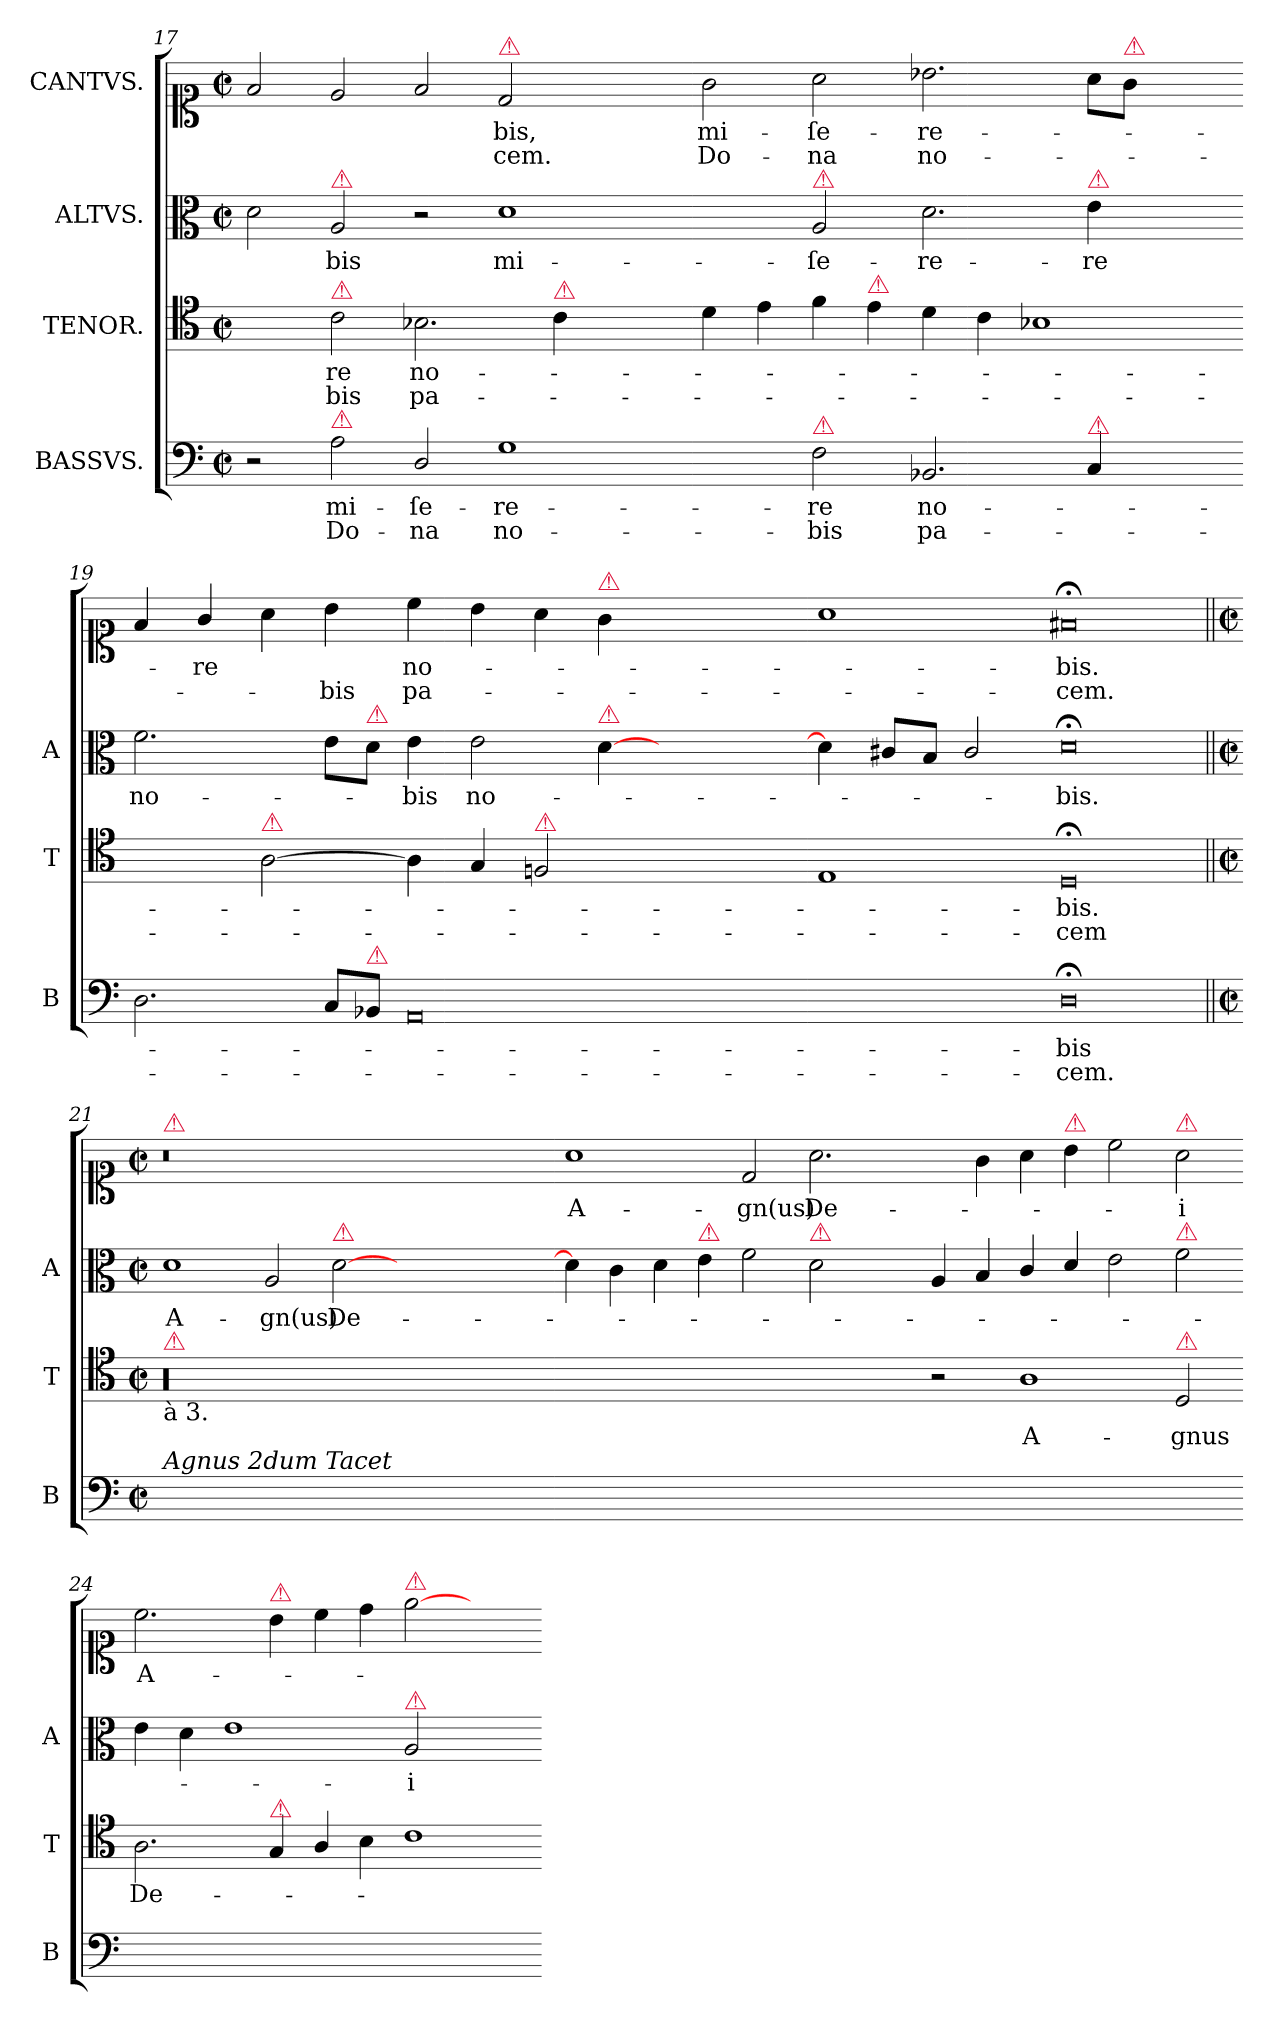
**kern	**text	**text	**kern	**text	**text	**kern	**text	**kern	**text	**text
*part4	*part4	*part4	*part3	*part3	*part3	*part2	*part2	*part1	*part1	*part1
*staff4	*staff4	*staff4	*staff3	*staff3	*staff3	*staff2	*staff2	*staff1	*staff1	*staff1
*I"BASSVS.	*	*	*I"TENOR.	*	*	*I"ALTVS.	*	*I"CANTVS.	*	*
*I'B	*	*	*I'T	*	*	*I'A	*	*	*	*
*clefF4	*	*	*clefC4	*	*	*clefC3	*	*clefC1	*	*
*k[]	*	*	*k[]	*	*	*k[]	*	*k[]	*	*
*M2/1	*	*	*M2/1	*	*	*M2/1	*	*M2/1	*	*
*met(c|)	*	*	*met(c|)	*	*	*met(c|)	*	*met(c|)	*	*
=17	=17	=17	=17	=17	=17	=17	=17	=17	=17	=17
2r	.	.	2ryy	.	.	2d\	.	2f/	.	.
!	!	!	!	!	!	!LO:TX:a:color=crimson:t=⚠	!	!	!	!
!	!	!	!LO:TX:a:color=crimson:t=⚠	!	!	!	!	!	!	!
!LO:TX:a:color=crimson:t=⚠	!	!	!	!	!	!	!	!	!	!
2A\	mi-	Do-	2c\	-re	-bis	2A/	-bis	2e/	.	.
2D/	-ſe-	-na	2.B-X\	no-	pa-	2r	.	2f/	.	.
!	!	!	!	!	!	!	!	!LO:TX:a:color=crimson:t=⚠	!	!
1G\	-re-	no-	.	.	.	1d\	mi-	2d/	-bis,	-cem.
!	!	!	!LO:TX:a:color=crimson:t=⚠	!	!	!	!	!	!	!
.	.	.	4c\	.	.	.	.	.	.	.
.	.	.	2ryy	.	.	.	.	2ryy	.	.
=18-	=18-	=18-	=18-	=18-	=18-	=18-	=18-	=18-	=18-	=18-
2ryy	.	.	4d\	.	.	2ryy	.	2g\	mi-	Do-
.	.	.	4e\	.	.	.	.	.	.	.
!	!	!	!	!	!	!LO:TX:a:color=crimson:t=⚠	!	!	!	!
!LO:TX:a:color=crimson:t=⚠	!	!	!	!	!	!	!	!	!	!
2F\	-re	-bis	4f\	.	.	2A/	-ſe-	2a\	-ſe-	-na
!	!	!	!LO:TX:a:color=crimson:t=⚠	!	!	!	!	!	!	!
.	.	.	4e\	.	.	.	.	.	.	.
2.BB-X/	no-	pa-	4d\	.	.	2.d\	-re-	2.b-X\	-re-	no-
.	.	.	4c\	.	.	.	.	.	.	.
.	.	.	1B-X\	.	.	.	.	.	.	.
!	!	!	!	!	!	!LO:TX:a:color=crimson:t=⚠	!	!	!	!
!LO:TX:a:color=crimson:t=⚠	!	!	!	!	!	!	!	!	!	!
4C/	.	.	.	.	.	4e\	-re	8a\L	.	.
!	!	!	!	!	!	!	!	!LO:TX:a:color=crimson:t=⚠	!	!
.	.	.	.	.	.	.	.	8g\J	.	.
2ryy	.	.	.	.	.	2ryy	.	2ryy	.	.
=19-	=19-	=19-	=19-	=19-	=19-	=19-	=19-	=19-	=19-	=19-
2.D\	.	.	2ryy	.	.	2.f\	no-	4f/	.	.
.	.	.	.	.	.	.	.	4g/	-re	.
!	!	!	!LO:TX:a:color=crimson:t=⚠	!	!	!	!	!	!	!
.	.	.	[2A\	.	.	.	.	4a\	.	.
8C/L	.	.	.	.	.	8e\L	.	4b-\	.	-bis
!	!	!	!	!	!	!LO:TX:a:color=crimson:t=⚠	!	!	!	!
!LO:TX:a:color=crimson:t=⚠	!	!	!	!	!	!	!	!	!	!
8BB-X/J	.	.	.	.	.	8d\J	.	.	.	.
0AA/	.	.	4A!\]	.	.	4e\	-bis	4cc\	no-	pa-
.	.	.	4G/	.	.	2e\	no-	4b-\	.	.
!	!	!	!LO:TX:a:color=crimson:t=⚠	!	!	!	!	!	!	!
.	.	.	2Fn/	.	.	.	.	4a\	.	.
!	!	!	!	!	!	!	!	!LO:TX:a:color=crimson:t=⚠	!	!
!	!	!	!	!	!	!LO:TX:a:color=crimson:t=⚠	!	!	!	!
.	.	.	.	.	.	[4d\	.	4g\	.	.
.	.	.	1ryy	.	.	1ryy	.	1ryy	.	.
=20-	=20-	=20-	=20-	=20-	=20-	=20-	=20-	=20-	=20-	=20-
1ryy	.	.	1E/	.	.	4d\]	.	1a\	.	.
.	.	.	.	.	.	8c#X/L	.	.	.	.
.	.	.	.	.	.	8B/J	.	.	.	.
.	.	.	.	.	.	2c#/	.	.	.	.
!LO:N:vis=0	!	!	!LO:N:vis=0	!	!	!LO:N:vis=0	!	!LO:N:vis=0	!	!
1D;<\	-bis	-cem.	1D;</	-bis.	-cem	1d;<\	-bis.	1f#X;</	-bis.	-cem.
=21||	=21||	=21||	=21||	=21||	=21||	=21||	=21||	=21||	=21||	=21||
*M2/1	*	*	*M2/1	*	*	*M2/1	*	*M2/1	*	*
*met(c|)	*	*	*met(c|)	*	*	*met(c|)	*	*met(c|)	*	*
!	!	!	!	!	!	!	!	!LO:TX:a:color=crimson:t=⚠	!	!
!	!	!	!LO:TX:b:t=à 3.	!	!	!	!	!	!	!
!	!	!	!LO:TX:a:color=crimson:t=⚠	!	!	!	!	!	!	!
!LO:TX:a:i:t=Agnus 2dum Tacet	!	!	!	!	!	!	!	!	!	!
0ryy	.	.	00r	.	.	1d\	A-	0r	.	.
.	.	.	.	.	.	2A/	-gn(us)	.	.	.
!	!	!	!	!	!	!LO:TX:a:color=crimson:t=⚠	!	!	!	!
.	.	.	.	.	.	[2d\	De-	.	.	.
0ryy	.	.	.	.	.	0ryy	.	0ryy	.	.
=22-	=22-	=22-	=22-	=22-	=22-	=22-	=22-	=22-	=22-	=22-
0ryy	.	.	0ryy	.	.	4d!\]	.	1a\	A-	.
.	.	.	.	.	.	4c\	.	.	.	.
.	.	.	.	.	.	4d\	.	.	.	.
!	!	!	!	!	!	!LO:TX:a:color=crimson:t=⚠	!	!	!	!
.	.	.	.	.	.	4e\	.	.	.	.
.	.	.	.	.	.	2f\	.	2d/	-gn(us)	.
!	!	!	!	!	!	!LO:TX:a:color=crimson:t=⚠	!	!	!	!
.	.	.	.	.	.	2d\	.	2.a\	De-	.
4ryy	.	.	4ryy	.	.	4ryy	.	.	.	.
=23-	=23-	=23-	=23-	=23-	=23-	=23-	=23-	=23-	=23-	=23-
0ryy	.	.	2r	.	.	4A/	.	4ryy	.	.
.	.	.	.	.	.	4B/	.	4g\	.	.
.	.	.	1A\	A-	.	4c/	.	4a\	.	.
!	!	!	!	!	!	!	!	!LO:TX:a:color=crimson:t=⚠	!	!
.	.	.	.	.	.	4d/	.	4b\	.	.
.	.	.	.	.	.	2e\	.	2cc\	.	.
!	!	!	!	!	!	!	!	!LO:TX:a:color=crimson:t=⚠	!	!
!	!	!	!	!	!	!LO:TX:a:color=crimson:t=⚠	!	!	!	!
!	!	!	!LO:TX:a:color=crimson:t=⚠	!	!	!	!	!	!	!
.	.	.	2D/	-gnus	.	2f\	.	2a\	-i	.
=24-	=24-	=24-	=24-	=24-	=24-	=24-	=24-	=24-	=24-	=24-
0ryy	.	.	2.A\	De-	.	4e\	.	2.cc\	A-	.
.	.	.	.	.	.	4d\	.	.	.	.
.	.	.	.	.	.	1e\	.	.	.	.
!	!	!	!	!	!	!	!	!LO:TX:a:color=crimson:t=⚠	!	!
!	!	!	!LO:TX:a:color=crimson:t=⚠	!	!	!	!	!	!	!
.	.	.	4G/	.	.	.	.	4b\	.	.
.	.	.	4A/	.	.	.	.	4cc\	.	.
.	.	.	4B\	.	.	.	.	4dd\	.	.
!	!	!	!	!	!	!	!	!LO:TX:a:color=crimson:t=⚠	!	!
!	!	!	!	!	!	!LO:TX:a:color=crimson:t=⚠	!	!	!	!
.	.	.	1c\	.	.	2A/	-i	[2ee\	.	.
2ryy	.	.	.	.	.	2ryy	.	2ryy	.	.
=-	=-	=-	=-	=-	=-	=-	=-	=-	=-	=-
*-	*-	*-	*-	*-	*-	*-	*-	*-	*-	*-
